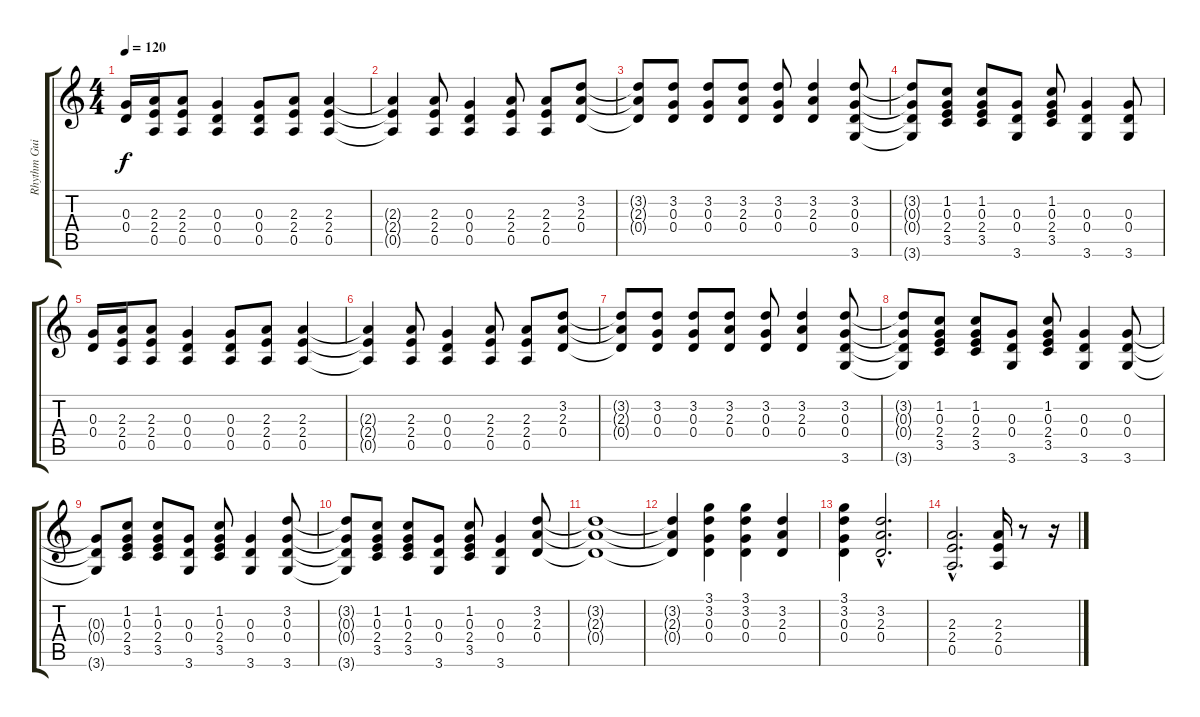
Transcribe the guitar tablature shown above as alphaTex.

\track ("Rhythm Guitar  left" "Rhythm Gui") {instrument distortionguitar}
\staff {score tabs}
\tuning (E4 B3 G3 D3 A2 E2) {hide}
\ts (4 4)
\tempo 120
\clef g2
\ks c
(0.3 0.4).16{dy f} (2.3 2.4 0.5).16 (2.3 2.4 0.5).8 (0.3 0.4 0.5).4 (0.3 0.4 0.5).8 (2.3 2.4 0.5).8 (2.3 2.4 0.5).4 |
(2.3{t} 2.4{t} 0.5{t}).4 (2.3 2.4 0.5).8 (0.3 0.4 0.5).4 (2.3 2.4 0.5).8 (2.3 2.4 0.5).8 (3.2 2.3 0.4).8 |
(3.2{t} 2.3{t} 0.4{t}).8 (3.2 0.3 0.4).8 (3.2 0.3 0.4).8 (3.2 2.3 0.4).8 (3.2 0.3 0.4).8 (3.2 2.3 0.4).4 (3.2 0.3 0.4 3.6).8 |
(3.2{t} 0.3{t} 0.4{t} 3.6{t}).8 (1.2 0.3 2.4 3.5).8 (1.2 0.3 2.4 3.5).8 (0.3 0.4 3.6).8 (1.2 0.3 2.4 3.5).8 (0.3 0.4 3.6).4 (0.3 0.4 3.6).8 |
(0.3 0.4).16 (2.3 2.4 0.5).16 (2.3 2.4 0.5).8 (0.3 0.4 0.5).4 (0.3 0.4 0.5).8 (2.3 2.4 0.5).8 (2.3 2.4 0.5).4 |
(2.3{t} 2.4{t} 0.5{t}).4 (2.3 2.4 0.5).8 (0.3 0.4 0.5).4 (2.3 2.4 0.5).8 (2.3 2.4 0.5).8 (3.2 2.3 0.4).8 |
(3.2{t} 2.3{t} 0.4{t}).8 (3.2 0.3 0.4).8 (3.2 0.3 0.4).8 (3.2 2.3 0.4).8 (3.2 0.3 0.4).8 (3.2 2.3 0.4).4 (3.2 0.3 0.4 3.6).8 |
(3.2{t} 0.3{t} 0.4{t} 3.6{t}).8 (1.2 0.3 2.4 3.5).8 (1.2 0.3 2.4 3.5).8 (0.3 0.4 3.6).8 (1.2 0.3 2.4 3.5).8 (0.3 0.4 3.6).4 (0.3 0.4 3.6).8 |
(0.3{t} 0.4{t} 3.6{t}).8 (1.2 0.3 2.4 3.5).8 (1.2 0.3 2.4 3.5).8 (0.3 0.4 3.6).8 (1.2 0.3 2.4 3.5).8 (0.3 0.4 3.6).4 (3.2 0.3 0.4 3.6).8 |
(3.2{t} 0.3{t} 0.4{t} 3.6{t}).8 (1.2 0.3 2.4 3.5).8 (1.2 0.3 2.4 3.5).8 (0.3 0.4 3.6).8 (1.2 0.3 2.4 3.5).8 (0.3 0.4 3.6).4 (3.2 2.3 0.4).8 |
(3.2{t} 2.3{t} 0.4{t}).1 |
(3.2{t} 2.3{t} 0.4{t}).4 (3.1 3.2 0.3 0.4).4 (3.1 3.2 0.3 0.4).4 (3.2 2.3 0.4).4 |
(3.1 3.2 0.3 0.4).4 (3.2{hac} 2.3{hac} 0.4{hac}).2{d} |
(2.3{hac} 2.4{hac} 0.5{hac}).2{d} (2.3 2.4 0.5).16 r.8 r.16
